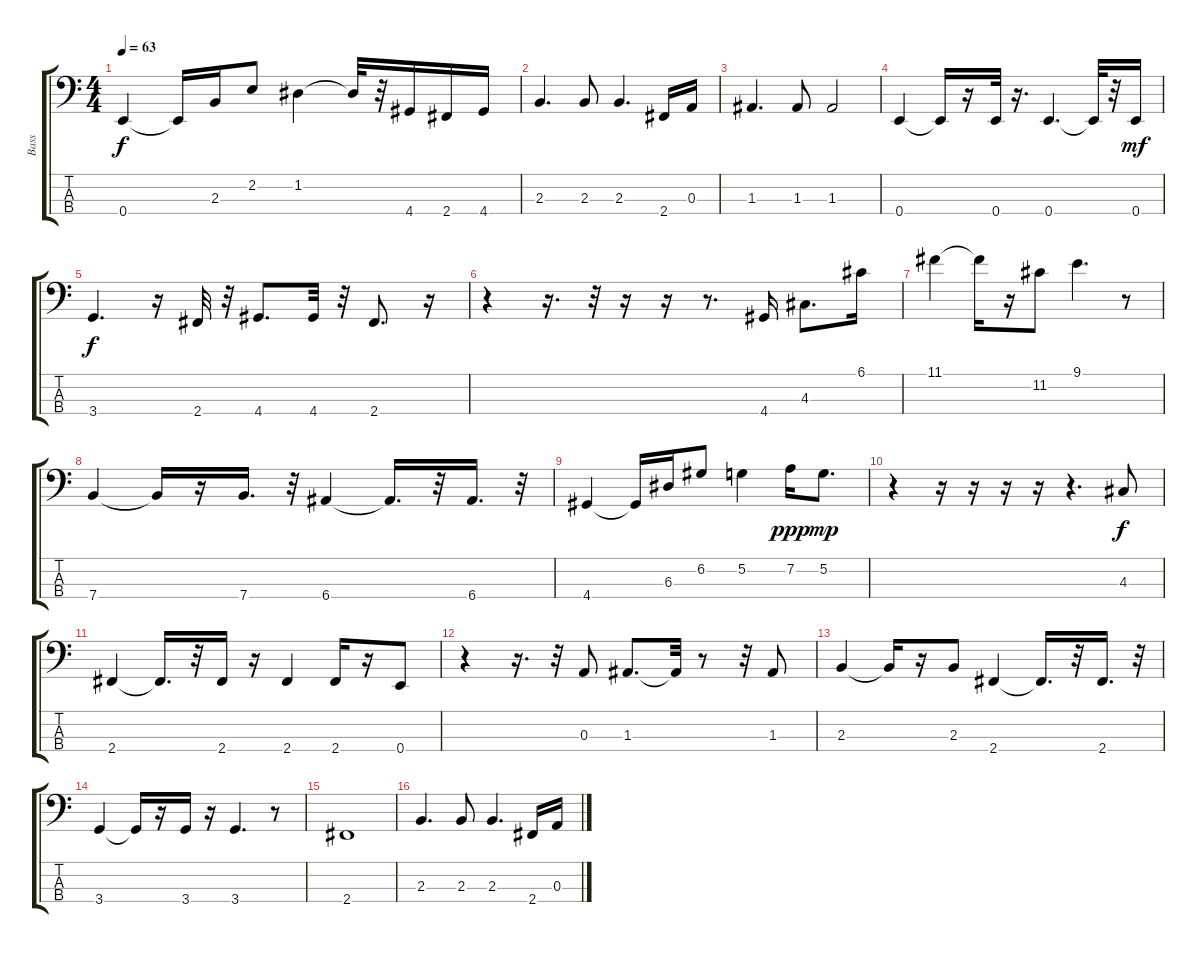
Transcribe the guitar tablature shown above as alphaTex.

\track ("Bass" "Bass") {instrument electricbassfinger}
\staff {score tabs}
\tuning (G2 D2 A1 E1) {hide}
\ts (4 4)
\tempo 63
\clef f4
\ks c
0.4.4{dy f} 0.4{t}.16 2.3.16 2.2.8 1.2.4 1.2{t}.32 r.32 4.4.16 2.4.16 4.4.16 |
2.3.4{d} 2.3.8 2.3.4{d} 2.4.16 0.3.16 |
1.3.4{d} 1.3.8 1.3.2 |
0.4.4 0.4{t}.16 r.16 0.4.32 r.16{d} 0.4.4{d} 0.4{t}.32 r.32 0.4.16{dy mf} |
3.4.4{d dy f} r.16 2.4.32 r.32 4.4.8{d} 4.4.32 r.32 2.4.8{d} r.16 |
r.4 r.16{d} r.32 r.16 r.16 r.8{d} 4.4.16 4.3.8{d} 6.1.16 |
11.1.4 11.1{t}.16 r.16 11.2.8 9.1.4{d} r.8 |
7.4.4 7.4{t}.16 r.16 7.4.16{d} r.32 6.4.4 6.4{t}.16{d} r.32 6.4.16{d} r.32 |
4.4.4 4.4{t}.16 6.3.16 6.2.8 5.2.4 7.2.16{dy ppp} 5.2.8{d dy mp} |
r.4 r.16 r.16 r.16 r.16 r.4{d} 4.3.8{dy f} |
2.4.4 2.4{t}.16{d} r.32 2.4.16 r.16 2.4.4 2.4.16 r.16 0.4.8 |
r.4 r.16{d} r.32 0.3.8 1.3.8{d} 1.3{t}.32 r.8 r.32 1.3.8 |
2.3.4 2.3{t}.16 r.16 2.3.8 2.4.4 2.4{t}.16{d} r.32 2.4.16{d} r.32 |
3.4.4 3.4{t}.16 r.16 3.4.16 r.16 3.4.4{d} r.8 |
2.4.1 |
2.3.4{d} 2.3.8 2.3.4{d} 2.4.16 0.3.16
